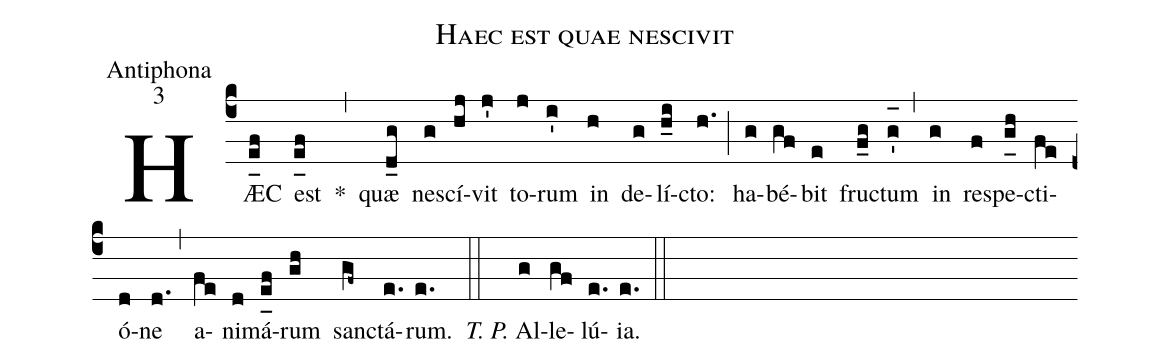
name:Haec est quae nescivit;
office-part:Antiphona;
mode:3;
%%
(c4) HÆC(e_[uh:l]f) est(e_[uh:l]f) *(,) quæ(d_g) ne(g)scí(hj)vit(j') to(j)rum(i') in(h) de(g)lí(h_i)cto:(h.) (;) ha(g)bé(gf)bit(e) fru(f_g)ctum(g'_[oh:h]) (,) in(g) re(f)spe(g_[uh:l]h)cti(fe)ó(d)ne(d.) (,) a(fe)ni(d)má(e_[uh:l]f)rum(gh) san(gf~)ctá(e.)rum.(e.) (::) <i>T. P.</i> Al(g)le(gf)lú(e.){ia}.(e.) (::)
%<eu>E(j) u(j) o(ji) u(hi) a(h) e.</eu>(gh..) (::)
